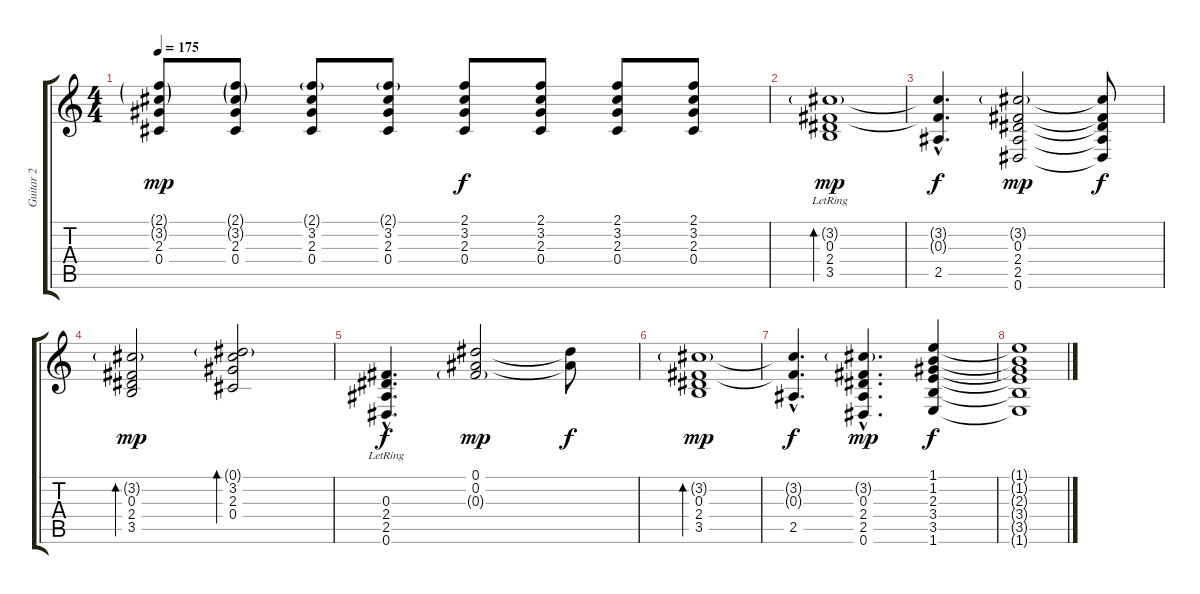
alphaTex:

\track ("Guitar 2" "Guitar 2") {instrument distortionguitar}
\staff {score tabs}
\tuning (Eb4 Bb3 Gb3 Db3 Ab2 Eb2) {hide}
\ts (4 4)
\tempo 175
\clef g2
\ks c
(2.1{g} 3.2{g} 2.3 0.4).8{dy mp} (2.1{g} 3.2{g} 2.3 0.4).8 (2.1{g} 3.2 2.3 0.4).8 (2.1{g} 3.2 2.3 0.4).8 (2.1 3.2 2.3 0.4).8{dy f} (2.1 3.2 2.3 0.4).8 (2.1 3.2 2.3 0.4).8 (2.1 3.2 2.3 0.4).8 |
(3.2{g} 0.3{lr} 2.4{lr} 3.5).1{bd 120 dy mp} |
(3.2{hac t} 0.3{hac t} 2.5{hac}).4{d dy f} (3.2{g} 0.3 2.4 2.5 0.6).2{dy mp} (3.2{t} 0.3{t} 2.4{t} 2.5{t} 0.6{t}).8{dy f} |
(3.2{g} 0.3 2.4 3.5).2{bd 120 dy mp} (0.1{g} 3.2 2.3 0.4).2{bd 120} |
(0.3{hac lr} 2.4{hac lr} 2.5{hac lr} 0.6{hac lr}).4{d dy f} (0.1 0.2 0.3{g}).2{dy mp} (0.1{t} 0.2{t}).8{dy f} |
(3.2{g} 0.3 2.4 3.5).1{bd 120 dy mp} |
(3.2{hac t} 0.3{hac t} 2.5{hac}).4{d dy f} (3.2{g hac} 0.3{hac} 2.4{hac} 2.5{hac} 0.6{hac}).4{d dy mp} (1.1 1.2 2.3 3.4 3.5 1.6).4{dy f} |
(1.1{t} 1.2{t} 2.3{t} 3.4{t} 3.5{t} 1.6{t}).1
